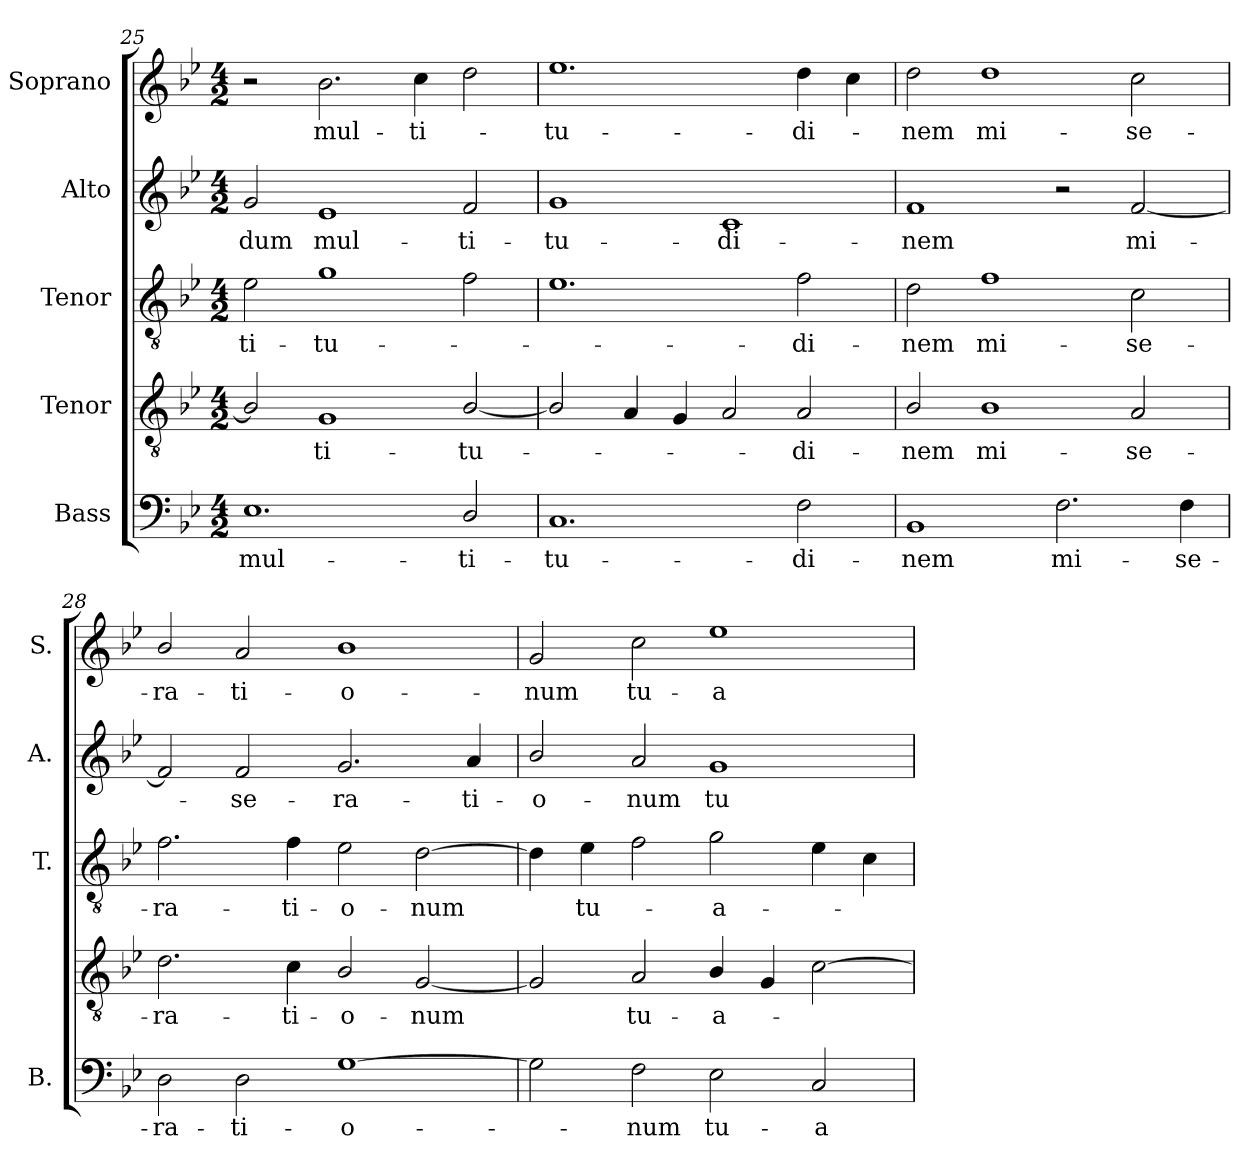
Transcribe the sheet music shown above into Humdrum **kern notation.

**kern	**text	**kern	**text	**kern	**text	**kern	**text	**kern	**text
*part5	*part5	*part4	*part4	*part3	*part3	*part2	*part2	*part1	*part1
*staff5	*staff5	*staff4	*staff4	*staff3	*staff3	*staff2	*staff2	*staff1	*staff1
*I"Bass	*	*I"Tenor	*	*I"Tenor	*	*I"Alto	*	*I"Soprano	*
*I'B.	*	*	*	*I'T.	*	*I'A.	*	*I'S.	*
*clefF4	*	*clefGv2	*	*clefGv2	*	*clefG2	*	*clefG2	*
*	*	*ITrd7c12	*	*ITrd7c12	*	*	*	*	*
*k[b-e-]	*	*k[b-e-]	*	*k[b-e-]	*	*k[b-e-]	*	*k[b-e-]	*
*B-:	*	*B-:	*	*B-:	*	*B-:	*	*B-:	*
*M4/2	*	*M4/2	*	*M4/2	*	*M4/2	*	*M4/2	*
=25	=25	=25	=25	=25	=25	=25	=25	=25	=25
!	!LO:LY:b:color=#000000	!	!	!	!	!	!	!	!
!	!	!	!	!	!LO:LY:b:color=#000000	!	!	!	!
!	!	!	!	!	!	!	!LO:LY:b:color=#000000	!	!
1.E-i	mul-	2BB-i/]	.	2E-i\	-ti-	2gi/	-dum	2r	.
!	!	!	!LO:LY:b:color=#000000	!	!	!	!	!	!
!	!	!	!	!	!LO:LY:b:color=#000000	!	!	!	!
!	!	!	!	!	!	!	!LO:LY:b:color=#000000	!	!
!	!	!	!	!	!	!	!	!	!LO:LY:b:color=#000000
.	.	1GGi	-ti-	1Gi	-tu-	1e-i	mul-	2.b-i\	mul-
!	!	!	!	!	!	!	!	!	!LO:LY:b:color=#000000
.	.	.	.	.	.	.	.	4cci\	-ti-
!	!LO:LY:b:color=#000000	!	!	!	!	!	!	!	!
!	!	!	!LO:LY:b:color=#000000	!	!	!	!	!	!
!	!	!	!	!	!	!	!LO:LY:b:color=#000000	!	!
2Di/	-ti-	[2BB-i/	-tu-	2Fi\	.	2fi/	-ti-	2ddi\	.
!!LO:LB:g=z
=26	=26	=26	=26	=26	=26	=26	=26	=26	=26
!	!LO:LY:b:color=#000000	!	!	!	!	!	!	!	!
!	!	!	!	!	!	!	!LO:LY:b:color=#000000	!	!
!	!	!	!	!	!	!	!	!	!LO:LY:b:color=#000000
1.Ci	-tu-	2BB-i/]	.	1.E-i	.	1gi	-tu-	1.ee-i	-tu-
.	.	4AAi/	.	.	.	.	.	.	.
.	.	4GGi/	.	.	.	.	.	.	.
!	!	!	!	!	!	!	!LO:LY:b:color=#000000	!	!
.	.	2AAi/	.	.	.	1ci	-di-	.	.
!	!LO:LY:b:color=#000000	!	!	!	!	!	!	!	!
!	!	!	!LO:LY:b:color=#000000	!	!	!	!	!	!
!	!	!	!	!	!LO:LY:b:color=#000000	!	!	!	!
!	!	!	!	!	!	!	!	!	!LO:LY:b:color=#000000
2Fi\	-di-	2AAi/	-di-	2Fi\	-di-	.	.	4ddi\	-di-
.	.	.	.	.	.	.	.	4cci\	.
=27	=27	=27	=27	=27	=27	=27	=27	=27	=27
!	!LO:LY:b:color=#000000	!	!	!	!	!	!	!	!
!	!	!	!LO:LY:b:color=#000000	!	!	!	!	!	!
!	!	!	!	!	!LO:LY:b:color=#000000	!	!	!	!
!	!	!	!	!	!	!	!LO:LY:b:color=#000000	!	!
!	!	!	!	!	!	!	!	!	!LO:LY:b:color=#000000
1BB-i	-nem	2BB-i/	-nem	2Di\	-nem	1fi	-nem	2ddi\	-nem
!	!	!	!LO:LY:b:color=#000000	!	!	!	!	!	!
!	!	!	!	!	!LO:LY:b:color=#000000	!	!	!	!
!	!	!	!	!	!	!	!	!	!LO:LY:b:color=#000000
.	.	1BB-i	mi-	1Fi	mi-	.	.	1ddi	mi-
!	!LO:LY:b:color=#000000	!	!	!	!	!	!	!	!
2.Fi\	mi-	.	.	.	.	2r	.	.	.
!	!	!	!LO:LY:b:color=#000000	!	!	!	!	!	!
!	!	!	!	!	!LO:LY:b:color=#000000	!	!	!	!
!	!	!	!	!	!	!	!LO:LY:b:color=#000000	!	!
!	!	!	!	!	!	!	!	!	!LO:LY:b:color=#000000
.	.	2AAi/	-se-	2Ci\	-se-	[2fi/	mi-	2cci\	-se-
!	!LO:LY:b:color=#000000	!	!	!	!	!	!	!	!
4Fi\	-se-	.	.	.	.	.	.	.	.
=28	=28	=28	=28	=28	=28	=28	=28	=28	=28
!	!LO:LY:b:color=#000000	!	!	!	!	!	!	!	!
!	!	!	!LO:LY:b:color=#000000	!	!	!	!	!	!
!	!	!	!	!	!LO:LY:b:color=#000000	!	!	!	!
!	!	!	!	!	!	!	!	!	!LO:LY:b:color=#000000
2Di\	-ra-	2.Di\	-ra-	2.Fi\	-ra-	2fi/]	.	2b-i/	-ra-
!	!LO:LY:b:color=#000000	!	!	!	!	!	!	!	!
!	!	!	!	!	!	!	!LO:LY:b:color=#000000	!	!
!	!	!	!	!	!	!	!	!	!LO:LY:b:color=#000000
2Di\	-ti-	.	.	.	.	2fi/	-se-	2ai/	-ti-
!	!	!	!LO:LY:b:color=#000000	!	!	!	!	!	!
!	!	!	!	!	!LO:LY:b:color=#000000	!	!	!	!
.	.	4Ci\	-ti-	4Fi\	-ti-	.	.	.	.
!	!LO:LY:b:color=#000000	!	!	!	!	!	!	!	!
!	!	!	!LO:LY:b:color=#000000	!	!	!	!	!	!
!	!	!	!	!	!LO:LY:b:color=#000000	!	!	!	!
!	!	!	!	!	!	!	!LO:LY:b:color=#000000	!	!
!	!	!	!	!	!	!	!	!	!LO:LY:b:color=#000000
[1Gi	-o-	2BB-i/	-o-	2E-i\	-o-	2.gi/	-ra-	1b-i	-o-
!	!	!	!LO:LY:b:color=#000000	!	!	!	!	!	!
!	!	!	!	!	!LO:LY:b:color=#000000	!	!	!	!
.	.	[2GGi/	-num	[2Di\	-num	.	.	.	.
!	!	!	!	!	!	!	!LO:LY:b:color=#000000	!	!
.	.	.	.	.	.	4ai/	-ti-	.	.
=29	=29	=29	=29	=29	=29	=29	=29	=29	=29
!	!	!	!	!	!	!	!LO:LY:b:color=#000000	!	!
!	!	!	!	!	!	!	!	!	!LO:LY:b:color=#000000
2Gi\]	.	2GGi/]	.	4Di\]	.	2b-i/	-o-	2gi/	-num
!	!	!	!	!	!LO:LY:b:color=#000000	!	!	!	!
.	.	.	.	4E-i\	tu-	.	.	.	.
!	!LO:LY:b:color=#000000	!	!	!	!	!	!	!	!
!	!	!	!LO:LY:b:color=#000000	!	!	!	!	!	!
!	!	!	!	!	!	!	!LO:LY:b:color=#000000	!	!
!	!	!	!	!	!	!	!	!	!LO:LY:b:color=#000000
2Fi\	-num	2AAi/	tu-	2Fi\	.	2ai/	-num	2cci\	tu-
!	!LO:LY:b:color=#000000	!	!	!	!	!	!	!	!
!	!	!	!LO:LY:b:color=#000000	!	!	!	!	!	!
!	!	!	!	!	!LO:LY:b:color=#000000	!	!	!	!
!	!	!	!	!	!	!	!LO:LY:b:color=#000000	!	!
!	!	!	!	!	!	!	!	!	!LO:LY:b:color=#000000
2E-i\	tu-	4BB-i/	-a-	2Gi\	-a-	1gi	tu-	1ee-i	-a-
.	.	4GGi/	.	.	.	.	.	.	.
!	!LO:LY:b:color=#000000	!	!	!	!	!	!	!	!
2Ci/	-a-	[2Ci\	.	4E-i\	.	.	.	.	.
.	.	.	.	4Ci\	.	.	.	.	.
=	=	=	=	=	=	=	=	=	=
*-	*-	*-	*-	*-	*-	*-	*-	*-	*-
